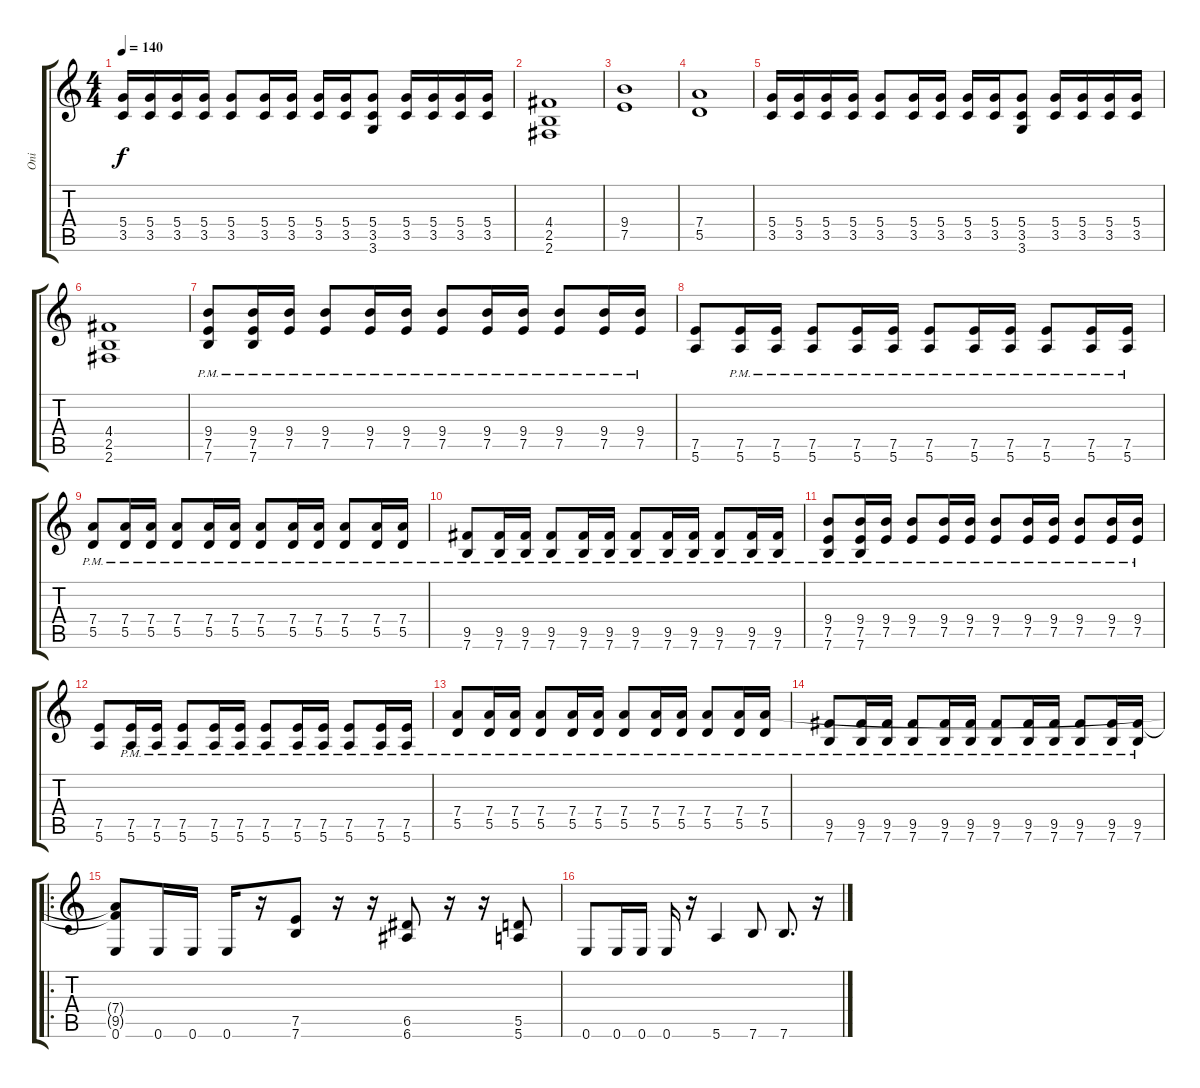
\track ("Oni" "Oni") {instrument overdrivenguitar}
\staff {score tabs}
\tuning (E4 B3 G3 D3 A2 E2) {hide}
\ts (4 4)
\tempo 140
\clef g2
\ks c
(5.4 3.5).16{dy f} (5.4 3.5).16 (5.4 3.5).16 (5.4 3.5).16 (5.4 3.5).8 (5.4 3.5).16 (5.4 3.5).16 (5.4 3.5).16 (5.4 3.5).16 (5.4 3.5 3.6).8 (5.4 3.5).16 (5.4 3.5).16 (5.4 3.5).16 (5.4 3.5).16 |
(4.4 2.5 2.6).1 |
(9.4 7.5).1 |
(7.4 5.5).1 |
(5.4 3.5).16 (5.4 3.5).16 (5.4 3.5).16 (5.4 3.5).16 (5.4 3.5).8 (5.4 3.5).16 (5.4 3.5).16 (5.4 3.5).16 (5.4 3.5).16 (5.4 3.5 3.6).8 (5.4 3.5).16 (5.4 3.5).16 (5.4 3.5).16 (5.4 3.5).16 |
(4.4 2.5 2.6).1 |
(9.4{pm} 7.5{pm} 7.6{pm}).8 (9.4{pm} 7.5{pm} 7.6{pm}).16 (9.4{pm} 7.5{pm}).16 (9.4{pm} 7.5{pm}).8 (9.4{pm} 7.5{pm}).16 (9.4{pm} 7.5{pm}).16 (9.4{pm} 7.5{pm}).8 (9.4{pm} 7.5{pm}).16 (9.4{pm} 7.5{pm}).16 (9.4{pm} 7.5{pm}).8 (9.4{pm} 7.5{pm}).16 (9.4{pm} 7.5{pm}).16 |
(7.5 5.6).8 (7.5{pm} 5.6{pm}).16 (7.5{pm} 5.6{pm}).16 (7.5{pm} 5.6{pm}).8 (7.5{pm} 5.6{pm}).16 (7.5{pm} 5.6{pm}).16 (7.5{pm} 5.6{pm}).8 (7.5{pm} 5.6{pm}).16 (7.5{pm} 5.6{pm}).16 (7.5{pm} 5.6{pm}).8 (7.5{pm} 5.6{pm}).16 (7.5{pm} 5.6{pm}).16 |
(7.4{pm} 5.5{pm}).8 (7.4{pm} 5.5{pm}).16 (7.4{pm} 5.5{pm}).16 (7.4{pm} 5.5{pm}).8 (7.4{pm} 5.5{pm}).16 (7.4{pm} 5.5{pm}).16 (7.4{pm} 5.5{pm}).8 (7.4{pm} 5.5{pm}).16 (7.4{pm} 5.5{pm}).16 (7.4{pm} 5.5{pm}).8 (7.4{pm} 5.5{pm}).16 (7.4{pm} 5.5{pm}).16 |
(9.5{pm} 7.6{pm}).8 (9.5{pm} 7.6{pm}).16 (9.5{pm} 7.6{pm}).16 (9.5{pm} 7.6{pm}).8 (9.5{pm} 7.6{pm}).16 (9.5{pm} 7.6{pm}).16 (9.5{pm} 7.6{pm}).8 (9.5{pm} 7.6{pm}).16 (9.5{pm} 7.6{pm}).16 (9.5{pm} 7.6{pm}).8 (9.5{pm} 7.6{pm}).16 (9.5{pm} 7.6{pm}).16 |
(9.4{pm} 7.5{pm} 7.6{pm}).8 (9.4{pm} 7.5{pm} 7.6{pm}).16 (9.4{pm} 7.5{pm}).16 (9.4{pm} 7.5{pm}).8 (9.4{pm} 7.5{pm}).16 (9.4{pm} 7.5{pm}).16 (9.4{pm} 7.5{pm}).8 (9.4{pm} 7.5{pm}).16 (9.4{pm} 7.5{pm}).16 (9.4{pm} 7.5{pm}).8 (9.4{pm} 7.5{pm}).16 (9.4{pm} 7.5{pm}).16 |
(7.5 5.6).8 (7.5{pm} 5.6{pm}).16 (7.5{pm} 5.6{pm}).16 (7.5{pm} 5.6{pm}).8 (7.5{pm} 5.6{pm}).16 (7.5{pm} 5.6{pm}).16 (7.5{pm} 5.6{pm}).8 (7.5{pm} 5.6{pm}).16 (7.5{pm} 5.6{pm}).16 (7.5{pm} 5.6{pm}).8 (7.5{pm} 5.6{pm}).16 (7.5{pm} 5.6{pm}).16 |
(7.4{pm} 5.5{pm}).8 (7.4{pm} 5.5{pm}).16 (7.4{pm} 5.5{pm}).16 (7.4{pm} 5.5{pm}).8 (7.4{pm} 5.5{pm}).16 (7.4{pm} 5.5{pm}).16 (7.4{pm} 5.5{pm}).8 (7.4{pm} 5.5{pm}).16 (7.4{pm} 5.5{pm}).16 (7.4{pm} 5.5{pm}).8 (7.4{pm} 5.5{pm}).16 (7.4{pm} 5.5{pm}).16 |
(9.5{pm} 7.6{pm}).8 (9.5{pm} 7.6{pm}).16 (9.5{pm} 7.6{pm}).16 (9.5{pm} 7.6{pm}).8 (9.5{pm} 7.6{pm}).16 (9.5{pm} 7.6{pm}).16 (9.5{pm} 7.6{pm}).8 (9.5{pm} 7.6{pm}).16 (9.5{pm} 7.6{pm}).16 (9.5{pm} 7.6{pm}).8 (9.5{pm} 7.6{pm}).16 (9.5{pm} 7.6{pm}).16 |
\ro
(7.4{t} 9.5{t} 0.6).8 0.6.16 0.6.16 0.6.16 r.16 (7.5 7.6).8 r.16 r.16 (6.5 6.6).8 r.16 r.16 (5.5 5.6).8 |
0.6.8 0.6.16 0.6.16 0.6.16 r.16 5.6.4 7.6.8 7.6.8{d} r.16
